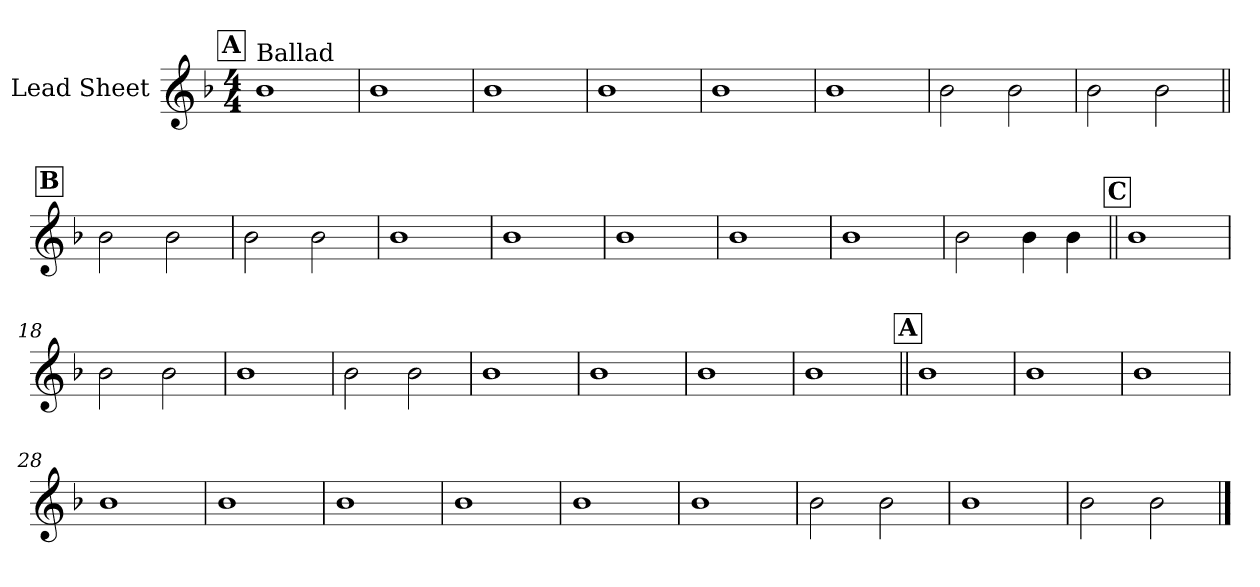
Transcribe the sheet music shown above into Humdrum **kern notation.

**kern
*part1
*staff1
*I"Lead Sheet
*clefG2
*k[b-]
*F:
*M4/4
!!LO:REH:place=s1:a:fs=14:t=A
=1
!LO:TX:a:t=Ballad
1b-
=2
1b-
=3
1b-
=4
1b-
!!LO:LB:g=z
=5
1b-
=6
1b-
=7
2b-\
2b-\
=8
2b-\
2b-\
!!LO:LB:g=z
!!LO:REH:place=s1:a:fs=14:t=B
=9||
2b-\
2b-\
=10
2b-\
2b-\
=11
1b-
=12
1b-
!!LO:LB:g=z
=13
1b-
=14
1b-
=15
1b-
=16
2b-\
4b-\
4b-\
!!LO:LB:g=z
!!LO:REH:place=s1:a:fs=14:t=C
=17||
1b-
=18
2b-\
2b-\
=19
1b-
=20
2b-\
2b-\
!!LO:LB:g=z
=21
1b-
=22
1b-
=23
1b-
=24
1b-
!!LO:LB:g=z
!!LO:REH:place=s1:a:fs=14:t=A
=25||
1b-
=26
1b-
=27
1b-
=28
1b-
!!LO:LB:g=z
=29
1b-
=30
1b-
=31
1b-
=32
1b-
!!LO:LB:g=z
=33
1b-
=34
2b-\
2b-\
=35
1b-
=36
2b-\
2b-\
==
*-
